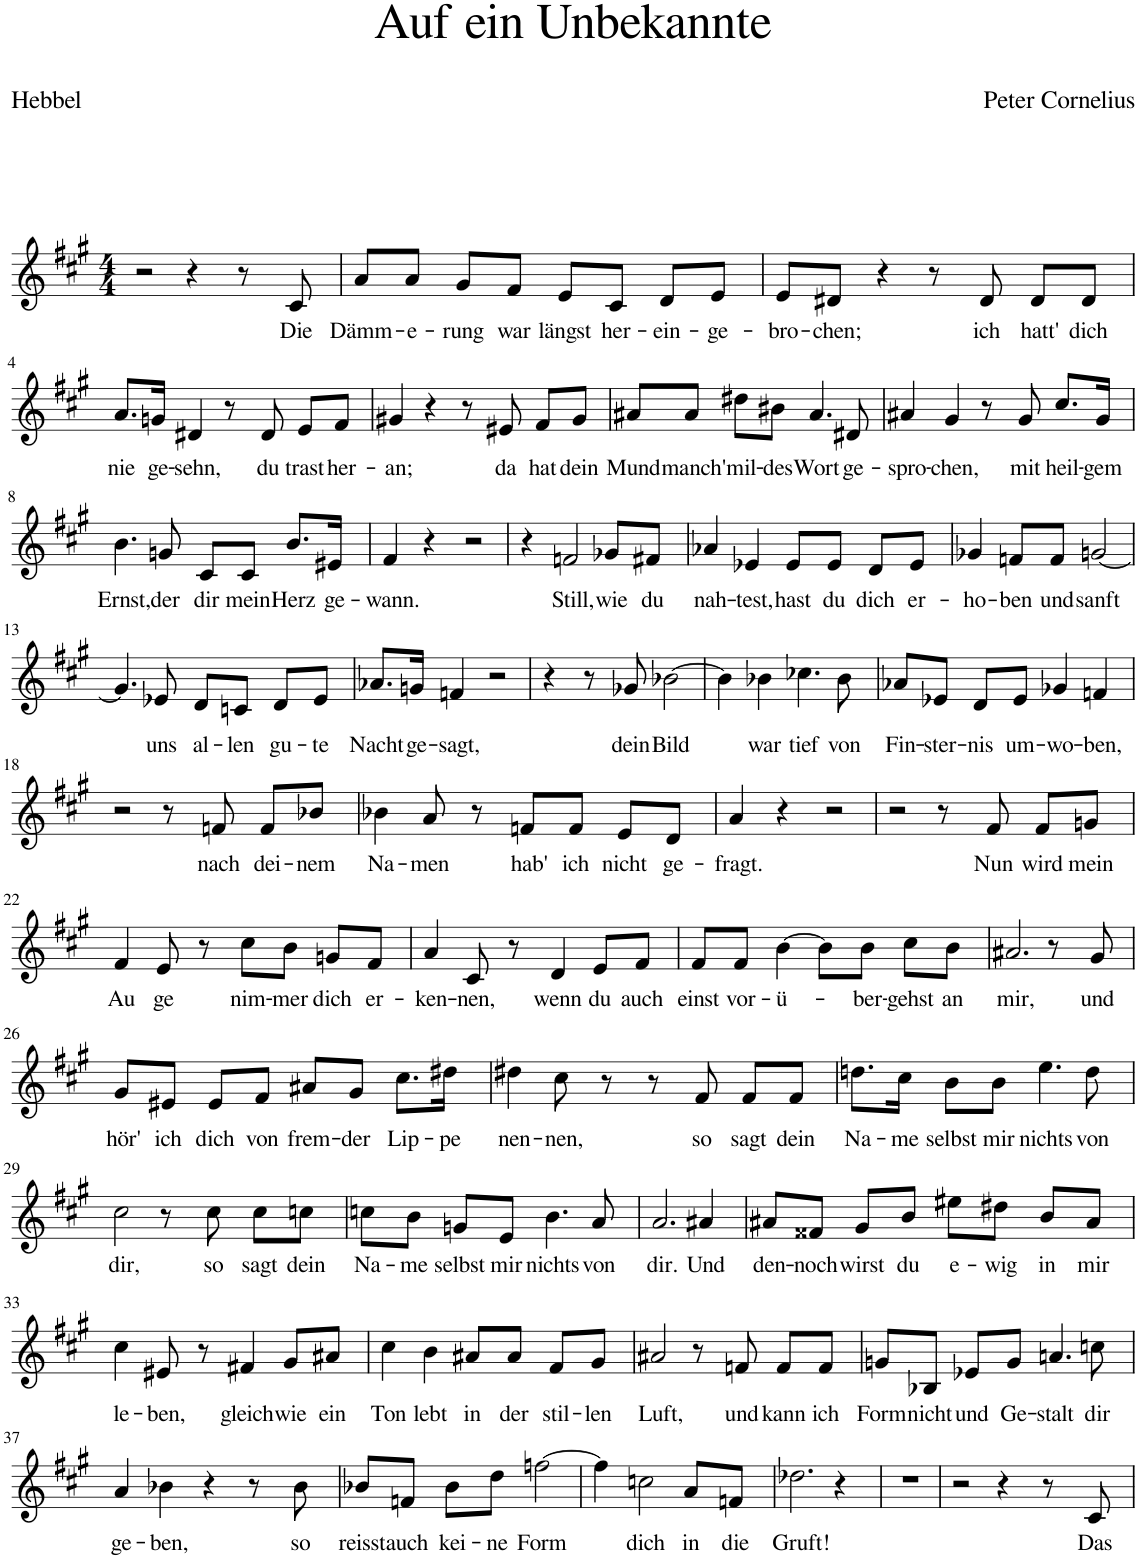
**kern	**text
*part1	*part1
*staff1	*staff1
*I"Piano	*
*I'Pno	*
*clefG2	*
*k[f#c#g#]	*
*M4/4	*
=1	=1
2r	.
4r	.
8r	.
!	!LO:LY:b
8c#/	Die
=2	=2
!	!LO:LY:b
8a/L	Dämm-
!	!LO:LY:b
8a/J	-e-
!	!LO:LY:b
8g#/L	-rung
!	!LO:LY:b
8f#/J	war
!	!LO:LY:b
8e/L	längst
!	!LO:LY:b
8c#/J	her-
!	!LO:LY:b
8d/L	-ein-
!	!LO:LY:b
8e/J	-ge-
=3	=3
!	!LO:LY:b
8e/L	-bro-
!	!LO:LY:b
8d#X/J	-chen;
4r	.
8r	.
!	!LO:LY:b
8d#/	ich
!	!LO:LY:b
8d#/L	hatt'
!	!LO:LY:b
8d#/J	dich
!!LO:LB:g=z
=4	=4
!	!LO:LY:b
8.a/L	nie
!	!LO:LY:b
16gn/Jk	ge-
!	!LO:LY:b
4d#X/	-sehn,
8r	.
!	!LO:LY:b
8d#/	du
!	!LO:LY:b
8e/L	trast
!	!LO:LY:b
8f#/J	her-
=5	=5
!	!LO:LY:b
4g#X/	-an;
4r	.
8r	.
!	!LO:LY:b
8e#X/	da
!	!LO:LY:b
8f#/L	hat
!	!LO:LY:b
8g#/J	dein
=6	=6
!	!LO:LY:b
8a#X/L	Mund
!	!LO:LY:b
8a#/J	manch'
!	!LO:LY:b
8dd#X\L	mil-
!	!LO:LY:b
8b#X\J	-des
!	!LO:LY:b
4.a#/	Wort
!	!LO:LY:b
8d#X/	ge-
=7	=7
!	!LO:LY:b
4a#X/	-spro-
!	!LO:LY:b
4g#/	-chen,
8r	.
!	!LO:LY:b
8g#/	mit
!	!LO:LY:b
8.cc#/L	heil-
!	!LO:LY:b
16g#/Jk	-gem
!!LO:LB:g=z
=8	=8
!	!LO:LY:b
4.b\	Ernst,
!	!LO:LY:b
8gn/	der
!	!LO:LY:b
8c#/L	dir
!	!LO:LY:b
8c#/J	mein
!	!LO:LY:b
8.b/L	Herz
!	!LO:LY:b
16e#X/Jk	ge-
=9	=9
!	!LO:LY:b
4f#/	-wann.
4r	.
2r	.
=10	=10
4r	.
!	!LO:LY:b
2fn/	Still,
!	!LO:LY:b
8g-X/L	wie
!	!LO:LY:b
8f#X/J	du
=11	=11
!	!LO:LY:b
4a-X/	nah-
!	!LO:LY:b
4e-X/	-test,
!	!LO:LY:b
8e-/L	hast
!	!LO:LY:b
8e-/J	du
!	!LO:LY:b
8d/L	dich
!	!LO:LY:b
8e-/J	er-
=12	=12
!	!LO:LY:b
4g-X/	-ho-
!	!LO:LY:b
8fn/L	-ben
!	!LO:LY:b
8f/J	und
!	!LO:LY:b
[2gn/	sanft
!!LO:LB:g=z
=13	=13
4.g/]	.
!	!LO:LY:b
8e-X/	uns
!	!LO:LY:b
8d/L	al-
!	!LO:LY:b
8cn/J	-len
!	!LO:LY:b
8d/L	gu-
!	!LO:LY:b
8e-/J	-te
=14	=14
!	!LO:LY:b
8.a-X/L	Nacht
!	!LO:LY:b
16gn/Jk	ge-
!	!LO:LY:b
4fn/	-sagt,
2r	.
=15	=15
4r	.
8r	.
!	!LO:LY:b
8g-X/	dein
!	!LO:LY:b
[2b-X\	Bild
=16	=16
4b-\]	.
!	!LO:LY:b
4b-X\	war
!	!LO:LY:b
4.cc-X\	tief
!	!LO:LY:b
8b-\	von
=17	=17
!	!LO:LY:b
8a-X/L	Fin-
!	!LO:LY:b
8e-X/J	-ster-
!	!LO:LY:b
8d/L	-nis
!	!LO:LY:b
8e-/J	um-
!	!LO:LY:b
4g-X/	-wo-
!	!LO:LY:b
4fn/	-ben,
!!LO:LB:g=z
=18	=18
2r	.
8r	.
!	!LO:LY:b
8fn/	nach
!	!LO:LY:b
8f/L	dei-
!	!LO:LY:b
8b-X/J	-nem
=19	=19
!	!LO:LY:b
4b-X\	Na-
!	!LO:LY:b
8a/	-men
8r	.
!	!LO:LY:b
8fn/L	hab'
!	!LO:LY:b
8f/J	ich
!	!LO:LY:b
8e/L	nicht
!	!LO:LY:b
8d/J	ge-
=20	=20
!	!LO:LY:b
4a/	-fragt.
4r	.
2r	.
=21	=21
2r	.
8r	.
!	!LO:LY:b
8f#/	Nun
!	!LO:LY:b
8f#/L	wird
!	!LO:LY:b
8gn/J	mein
!!LO:LB:g=z
=22	=22
!	!LO:LY:b
4f#/	Au
!	!LO:LY:b
8e/	-ge
8r	.
!	!LO:LY:b
8cc#\L	nim-
!	!LO:LY:b
8b\J	-mer
!	!LO:LY:b
8gn/L	dich
!	!LO:LY:b
8f#/J	er-
=23	=23
!	!LO:LY:b
4a/	-ken-
!	!LO:LY:b
8c#/	-nen,
8r	.
!	!LO:LY:b
4d/	wenn
!	!LO:LY:b
8e/L	du
!	!LO:LY:b
8f#/J	auch
=24	=24
!	!LO:LY:b
8f#/L	einst
!	!LO:LY:b
8f#/J	vor-
!	!LO:LY:b
[4b\	-ü-
8b\L]	.
!	!LO:LY:b
8b\J	-ber-
!	!LO:LY:b
8cc#\L	-gehst
!	!LO:LY:b
8b\J	an
=25	=25
!	!LO:LY:b
2.a#X/	mir,
8r	.
!	!LO:LY:b
8g#/	und
!!LO:LB:g=z
=26	=26
!	!LO:LY:b
8g#/L	hör'
!	!LO:LY:b
8e#X/J	ich
!	!LO:LY:b
8e#/L	dich
!	!LO:LY:b
8f#/J	von
!	!LO:LY:b
8a#X/L	frem-
!	!LO:LY:b
8g#/J	-der
!	!LO:LY:b
8.cc#\L	Lip-
!	!LO:LY:b
16dd#X\Jk	-pe
=27	=27
!	!LO:LY:b
4dd#X\	nen-
!	!LO:LY:b
8cc#\	-nen,
8r	.
8r	.
!	!LO:LY:b
8f#/	so
!	!LO:LY:b
8f#/L	sagt
!	!LO:LY:b
8f#/J	dein
=28	=28
!	!LO:LY:b
8.ddn\L	Na-
!	!LO:LY:b
16cc#\Jk	me
!	!LO:LY:b
8b\L	selbst
!	!LO:LY:b
8b\J	mir
!	!LO:LY:b
4.ee\	nichts
!	!LO:LY:b
8dd\	von
!!LO:LB:g=z
=29	=29
!	!LO:LY:b
2cc#\	dir,
8r	.
!	!LO:LY:b
8cc#\	so
!	!LO:LY:b
8cc#\L	sagt
!	!LO:LY:b
8ccn\J	dein
=30	=30
!	!LO:LY:b
8ccn\L	Na-
!	!LO:LY:b
8b\J	-me
!	!LO:LY:b
8gn/L	selbst
!	!LO:LY:b
8e/J	mir
!	!LO:LY:b
4.b\	nichts
!	!LO:LY:b
8a/	von
=31	=31
!	!LO:LY:b
2.a/	dir.
!	!LO:LY:b
4a#X/	Und
=32	=32
!	!LO:LY:b
8a#X/L	den-
!	!LO:LY:b
8f##X/J	-noch
!	!LO:LY:b
8g#/L	wirst
!	!LO:LY:b
8b/J	du
!	!LO:LY:b
8ee#X\L	e-
!	!LO:LY:b
8dd#X\J	-wig
!	!LO:LY:b
8b/L	in
!	!LO:LY:b
8a#/J	mir
!!LO:LB:g=z
=33	=33
!	!LO:LY:b
4cc#\	le-
!	!LO:LY:b
8e#X/	-ben,
8r	.
!	!LO:LY:b
4f#X/	gleich
!	!LO:LY:b
8g#/L	wie
!	!LO:LY:b
8a#X/J	ein
=34	=34
!	!LO:LY:b
4cc#\	Ton
!	!LO:LY:b
4b\	lebt
!	!LO:LY:b
8a#X/L	in
!	!LO:LY:b
8a#/J	der
!	!LO:LY:b
8f#/L	stil-
!	!LO:LY:b
8g#/J	-len
=35	=35
!	!LO:LY:b
2a#X/	Luft,
8r	.
!	!LO:LY:b
8fn/	und
!	!LO:LY:b
8f/L	kann
!	!LO:LY:b
8f/J	ich
=36	=36
!	!LO:LY:b
8gn/L	Form
!	!LO:LY:b
8B-X/J	nicht
!	!LO:LY:b
8e-X/L	und
!	!LO:LY:b
8g/J	Ge-
!	!LO:LY:b
4.an/	-stalt
!	!LO:LY:b
8ccn\	dir
!!LO:LB:g=z
=37	=37
!	!LO:LY:b
4a/	ge-
!	!LO:LY:b
4b-X\	-ben,
4r	.
8r	.
!	!LO:LY:b
8b-\	so
=38	=38
!	!LO:LY:b
8b-X/L	reisst
!	!LO:LY:b
8fn/J	auch
!	!LO:LY:b
8b-\L	kei-
!	!LO:LY:b
8dd\J	-ne
!	!LO:LY:b
[2ffn\	Form
=39	=39
4ff\]	.
!	!LO:LY:b
2ccn\	dich
!	!LO:LY:b
8a/L	in
!	!LO:LY:b
8fn/J	die
=40	=40
!	!LO:LY:b
2.dd-X\	Gruft!
4r	.
=41	=41
1r	.
=42	=42
2r	.
4r	.
8r	.
!	!LO:LY:b
8c#/	Das
=	=
*-	*-
